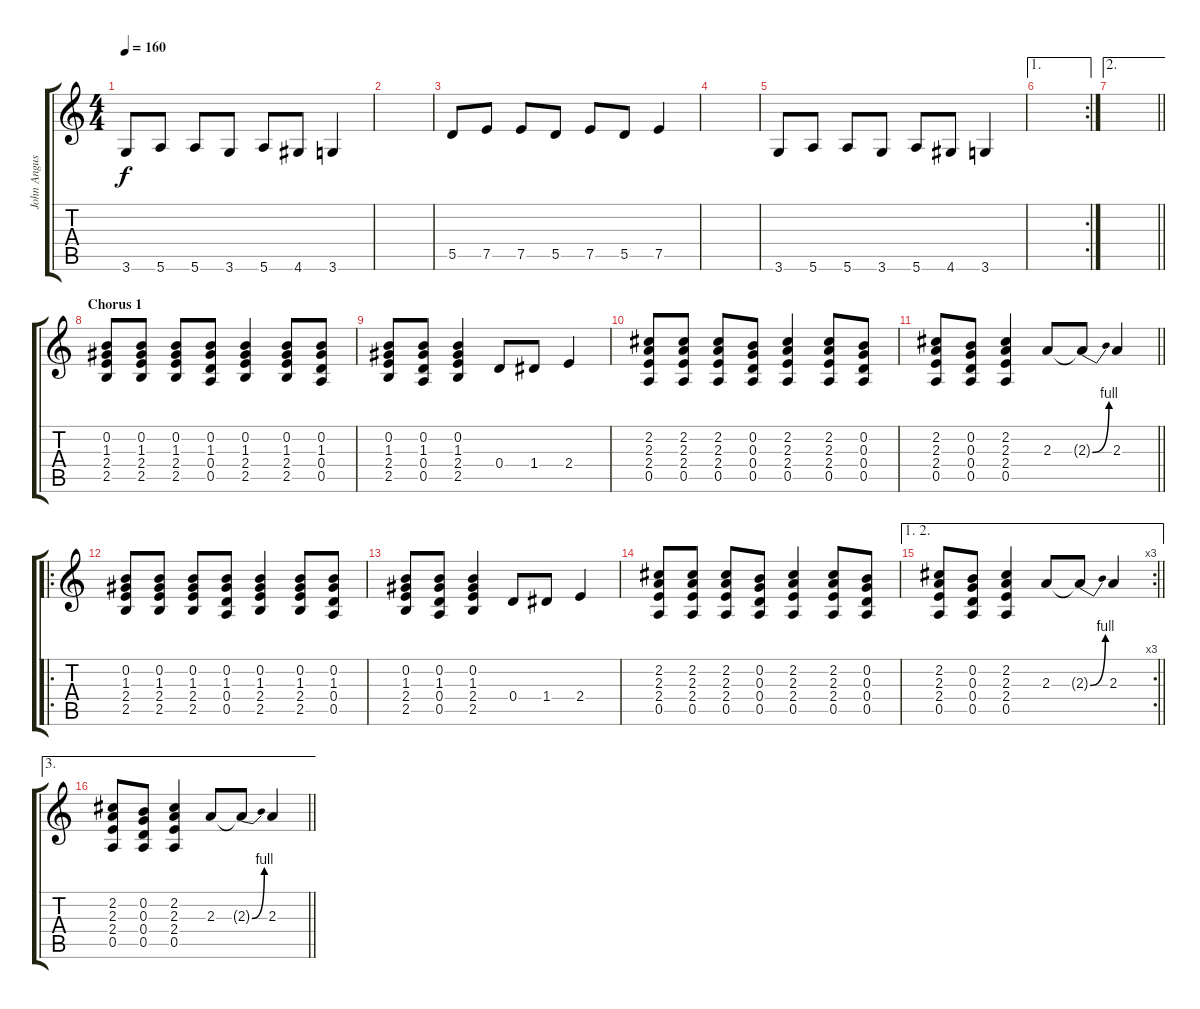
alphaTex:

\track ("John Angus - Guitar 2" "John Angus") {instrument overdrivenguitar}
\staff {score tabs}
\tuning (E4 B3 G3 D3 A2 E2) {hide}
\ts (4 4)
\tempo 160
\clef g2
\ks c
3.6.8{dy f} 5.6.8 5.6.8 3.6.8 5.6.8 4.6.8 3.6.4 |
|
5.5.8 7.5.8 7.5.8 5.5.8 7.5.8 5.5.8 7.5.4 |
|
3.6.8 5.6.8 5.6.8 3.6.8 5.6.8 4.6.8 3.6.4 |
\ae 1
\rc 2
|
\ae 2
\barLineRight lightlight
|
\section ("" "Chorus 1")
(0.2 1.3 2.4 2.5).8 (0.2 1.3 2.4 2.5).8 (0.2 1.3 2.4 2.5).8 (0.2 1.3 0.4 0.5).8 (0.2 1.3 2.4 2.5).4 (0.2 1.3 2.4 2.5).8 (0.2 1.3 0.4 0.5).8 |
(0.2 1.3 2.4 2.5).8 (0.2 1.3 0.4 0.5).8 (0.2 1.3 2.4 2.5).4 0.4.8 1.4.8 2.4.4 |
(2.2 2.3 2.4 0.5).8 (2.2 2.3 2.4 0.5).8 (2.2 2.3 2.4 0.5).8 (0.2 0.3 0.4 0.5).8 (2.2 2.3 2.4 0.5).4 (2.2 2.3 2.4 0.5).8 (0.2 0.3 0.4 0.5).8 |
\barLineRight lightlight
(2.2 2.3 2.4 0.5).8 (0.2 0.3 0.4 0.5).8 (2.2 2.3 2.4 0.5).4 2.3.8 2.3{be (bend 0 0 60 4) t}.8 2.3.4 |
\ro
(0.2 1.3 2.4 2.5).8 (0.2 1.3 2.4 2.5).8 (0.2 1.3 2.4 2.5).8 (0.2 1.3 0.4 0.5).8 (0.2 1.3 2.4 2.5).4 (0.2 1.3 2.4 2.5).8 (0.2 1.3 0.4 0.5).8 |
(0.2 1.3 2.4 2.5).8 (0.2 1.3 0.4 0.5).8 (0.2 1.3 2.4 2.5).4 0.4.8 1.4.8 2.4.4 |
(2.2 2.3 2.4 0.5).8 (2.2 2.3 2.4 0.5).8 (2.2 2.3 2.4 0.5).8 (0.2 0.3 0.4 0.5).8 (2.2 2.3 2.4 0.5).4 (2.2 2.3 2.4 0.5).8 (0.2 0.3 0.4 0.5).8 |
\ae (1 2)
\rc 3
\barLineRight lightlight
(2.2 2.3 2.4 0.5).8 (0.2 0.3 0.4 0.5).8 (2.2 2.3 2.4 0.5).4 2.3.8 2.3{be (bend 0 0 60 4) t}.8 2.3.4 |
\ae 3
\barLineRight lightlight
(2.2 2.3 2.4 0.5).8 (0.2 0.3 0.4 0.5).8 (2.2 2.3 2.4 0.5).4 2.3.8 2.3{be (bend 0 0 60 4) t}.8 2.3.4
